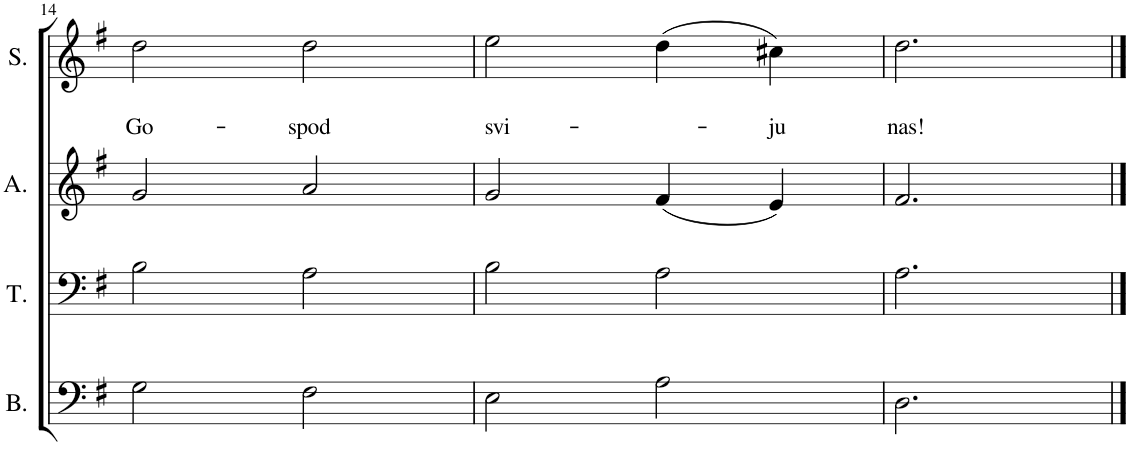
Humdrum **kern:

**kern	**kern	**kern	**kern	**text	**text
*part4	*part3	*part2	*part1	*part1	*part1
*staff4	*staff3	*staff2	*staff1	*staff1	*staff1
*I"Bass	*I"Tenor	*I"Alto	*I"Soprano	*	*
*I'B.	*I'T.	*I'A.	*I'S.	*	*
!!LO:PB:g=z
*clefF4	*clefF4	*clefG2	*clefG2	*	*
*k[f#]	*k[f#]	*k[f#]	*k[f#]	*	*
*M4/4	*M4/4	*M4/4	*M4/4	*	*
*met(c)	*met(c)	*met(c)	*met(c)	*	*
=14	=14	=14	=14	=14	=14
!	!	!	!	!	!LO:LY:b
2G\	2B\	2g/	2dd\	.	Go-
!	!	!	!	!	!LO:LY:b
2F#\	2A\	2a/	2dd\	.	-spod
=15	=15	=15	=15	=15	=15
!	!	!	!	!	!LO:LY:b
2E\	2B\	2g/	2ee\	.	svi-
2A\	2A\	(4f#/	(4dd\	.	.
!	!	!	!	!	!LO:LY:b
.	.	4e/)	4cc#X\)	.	-ju
=16	=16	=16	=16	=16	=16
!	!	!	!	!	!LO:LY:b
2.D\	2.A\	2.f#/	2.dd\	.	nas!
==	==	==	==	==	==
*-	*-	*-	*-	*-	*-
